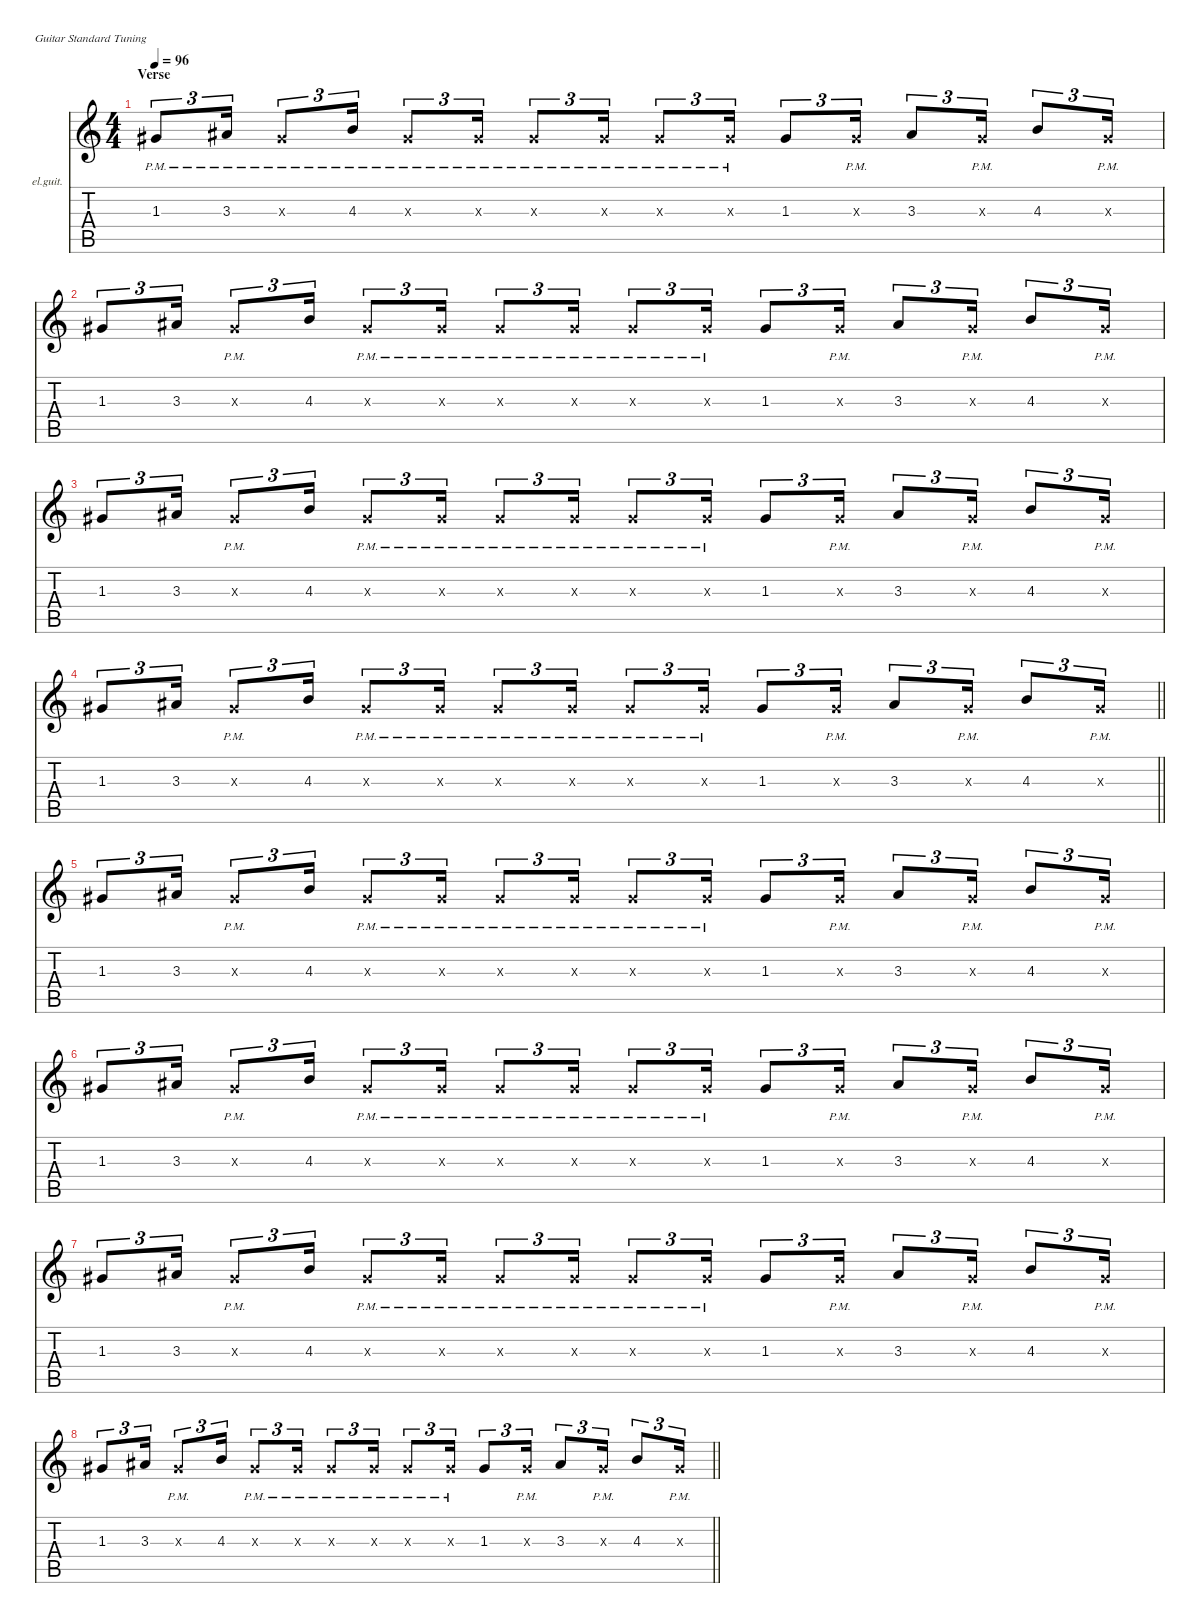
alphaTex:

\defaultSystemsLayout 4
\hideDynamics
\bracketExtendMode nobrackets
\firstSystemTrackNameOrientation horizontal
\otherSystemsTrackNameOrientation horizontal
\track ("Guitar (muted 2)" "el.guit.") {instrument electricguitarmuted}
\staff {score tabs}
\tuning (E4 B3 G3 D3 A2 E2)
\ts (4 4)
\section ("" "Verse")
\tempo 96
\clef g2
\ks c
1.3{pm acc #}.8{tu (3 2) dy f beam Up} 3.3{pm acc #}.16{tu (3 2) beam Up} 1.3{pm x acc #}.8{tu (3 2) beam Up} 4.3{pm}.16{tu (3 2) beam Up} 1.3{pm x acc #}.8{tu (3 2) beam Up} 1.3{pm x acc #}.16{tu (3 2) beam Up} 1.3{pm x acc #}.8{tu (3 2) beam Up} 1.3{pm x acc #}.16{tu (3 2) beam Up} 1.3{pm x acc #}.8{tu (3 2) beam Up} 1.3{pm x acc #}.16{tu (3 2) beam Up} 1.3{acc #}.8{tu (3 2) beam Up} 1.3{pm x acc #}.16{tu (3 2) beam Up} 3.3{acc #}.8{tu (3 2) beam Up} 1.3{pm x acc #}.16{tu (3 2) beam Up} 4.3.8{tu (3 2) beam Up} 1.3{pm x acc #}.16{tu (3 2) beam Up} |
1.3{acc #}.8{tu (3 2) beam Up} 3.3{acc #}.16{tu (3 2) beam Up} 1.3{pm x acc #}.8{tu (3 2) beam Up} 4.3.16{tu (3 2) beam Up} 1.3{pm x acc #}.8{tu (3 2) beam Up} 1.3{pm x acc #}.16{tu (3 2) beam Up} 1.3{pm x acc #}.8{tu (3 2) beam Up} 1.3{pm x acc #}.16{tu (3 2) beam Up} 1.3{pm x acc #}.8{tu (3 2) beam Up} 1.3{pm x acc #}.16{tu (3 2) beam Up} 1.3{acc #}.8{tu (3 2) beam Up} 1.3{pm x acc #}.16{tu (3 2) beam Up} 3.3{acc #}.8{tu (3 2) beam Up} 1.3{pm x acc #}.16{tu (3 2) beam Up} 4.3.8{tu (3 2) beam Up} 1.3{pm x acc #}.16{tu (3 2) beam Up} |
1.3{acc #}.8{tu (3 2) beam Up} 3.3{acc #}.16{tu (3 2) beam Up} 1.3{pm x acc #}.8{tu (3 2) beam Up} 4.3.16{tu (3 2) beam Up} 1.3{pm x acc #}.8{tu (3 2) beam Up} 1.3{pm x acc #}.16{tu (3 2) beam Up} 1.3{pm x acc #}.8{tu (3 2) beam Up} 1.3{pm x acc #}.16{tu (3 2) beam Up} 1.3{pm x acc #}.8{tu (3 2) beam Up} 1.3{pm x acc #}.16{tu (3 2) beam Up} 1.3{acc #}.8{tu (3 2) beam Up} 1.3{pm x acc #}.16{tu (3 2) beam Up} 3.3{acc #}.8{tu (3 2) beam Up} 1.3{pm x acc #}.16{tu (3 2) beam Up} 4.3.8{tu (3 2) beam Up} 1.3{pm x acc #}.16{tu (3 2) beam Up} |
\barLineRight lightlight
1.3{acc #}.8{tu (3 2) beam Up} 3.3{acc #}.16{tu (3 2) beam Up} 1.3{pm x acc #}.8{tu (3 2) beam Up} 4.3.16{tu (3 2) beam Up} 1.3{pm x acc #}.8{tu (3 2) beam Up} 1.3{pm x acc #}.16{tu (3 2) beam Up} 1.3{pm x acc #}.8{tu (3 2) beam Up} 1.3{pm x acc #}.16{tu (3 2) beam Up} 1.3{pm x acc #}.8{tu (3 2) beam Up} 1.3{pm x acc #}.16{tu (3 2) beam Up} 1.3{acc #}.8{tu (3 2) beam Up} 1.3{pm x acc #}.16{tu (3 2) beam Up} 3.3{acc #}.8{tu (3 2) beam Up} 1.3{pm x acc #}.16{tu (3 2) beam Up} 4.3.8{tu (3 2) beam Up} 1.3{pm x acc #}.16{tu (3 2) beam Up} |
1.3{acc #}.8{tu (3 2) beam Up} 3.3{acc #}.16{tu (3 2) beam Up} 1.3{pm x acc #}.8{tu (3 2) beam Up} 4.3.16{tu (3 2) beam Up} 1.3{pm x acc #}.8{tu (3 2) beam Up} 1.3{pm x acc #}.16{tu (3 2) beam Up} 1.3{pm x acc #}.8{tu (3 2) beam Up} 1.3{pm x acc #}.16{tu (3 2) beam Up} 1.3{pm x acc #}.8{tu (3 2) beam Up} 1.3{pm x acc #}.16{tu (3 2) beam Up} 1.3{acc #}.8{tu (3 2) beam Up} 1.3{pm x acc #}.16{tu (3 2) beam Up} 3.3{acc #}.8{tu (3 2) beam Up} 1.3{pm x acc #}.16{tu (3 2) beam Up} 4.3.8{tu (3 2) beam Up} 1.3{pm x acc #}.16{tu (3 2) beam Up} |
1.3{acc #}.8{tu (3 2) beam Up} 3.3{acc #}.16{tu (3 2) beam Up} 1.3{pm x acc #}.8{tu (3 2) beam Up} 4.3.16{tu (3 2) beam Up} 1.3{pm x acc #}.8{tu (3 2) beam Up} 1.3{pm x acc #}.16{tu (3 2) beam Up} 1.3{pm x acc #}.8{tu (3 2) beam Up} 1.3{pm x acc #}.16{tu (3 2) beam Up} 1.3{pm x acc #}.8{tu (3 2) beam Up} 1.3{pm x acc #}.16{tu (3 2) beam Up} 1.3{acc #}.8{tu (3 2) beam Up} 1.3{pm x acc #}.16{tu (3 2) beam Up} 3.3{acc #}.8{tu (3 2) beam Up} 1.3{pm x acc #}.16{tu (3 2) beam Up} 4.3.8{tu (3 2) beam Up} 1.3{pm x acc #}.16{tu (3 2) beam Up} |
1.3{acc #}.8{tu (3 2) beam Up} 3.3{acc #}.16{tu (3 2) beam Up} 1.3{pm x acc #}.8{tu (3 2) beam Up} 4.3.16{tu (3 2) beam Up} 1.3{pm x acc #}.8{tu (3 2) beam Up} 1.3{pm x acc #}.16{tu (3 2) beam Up} 1.3{pm x acc #}.8{tu (3 2) beam Up} 1.3{pm x acc #}.16{tu (3 2) beam Up} 1.3{pm x acc #}.8{tu (3 2) beam Up} 1.3{pm x acc #}.16{tu (3 2) beam Up} 1.3{acc #}.8{tu (3 2) beam Up} 1.3{pm x acc #}.16{tu (3 2) beam Up} 3.3{acc #}.8{tu (3 2) beam Up} 1.3{pm x acc #}.16{tu (3 2) beam Up} 4.3.8{tu (3 2) beam Up} 1.3{pm x acc #}.16{tu (3 2) beam Up} |
\barLineRight lightlight
1.3{acc #}.8{tu (3 2) beam Up} 3.3{acc #}.16{tu (3 2) beam Up} 1.3{pm x acc #}.8{tu (3 2) beam Up} 4.3.16{tu (3 2) beam Up} 1.3{pm x acc #}.8{tu (3 2) beam Up} 1.3{pm x acc #}.16{tu (3 2) beam Up} 1.3{pm x acc #}.8{tu (3 2) beam Up} 1.3{pm x acc #}.16{tu (3 2) beam Up} 1.3{pm x acc #}.8{tu (3 2) beam Up} 1.3{pm x acc #}.16{tu (3 2) beam Up} 1.3{acc #}.8{tu (3 2) beam Up} 1.3{pm x acc #}.16{tu (3 2) beam Up} 3.3{acc #}.8{tu (3 2) beam Up} 1.3{pm x acc #}.16{tu (3 2) beam Up} 4.3.8{tu (3 2) beam Up} 1.3{pm x acc #}.16{tu (3 2) beam Up}
